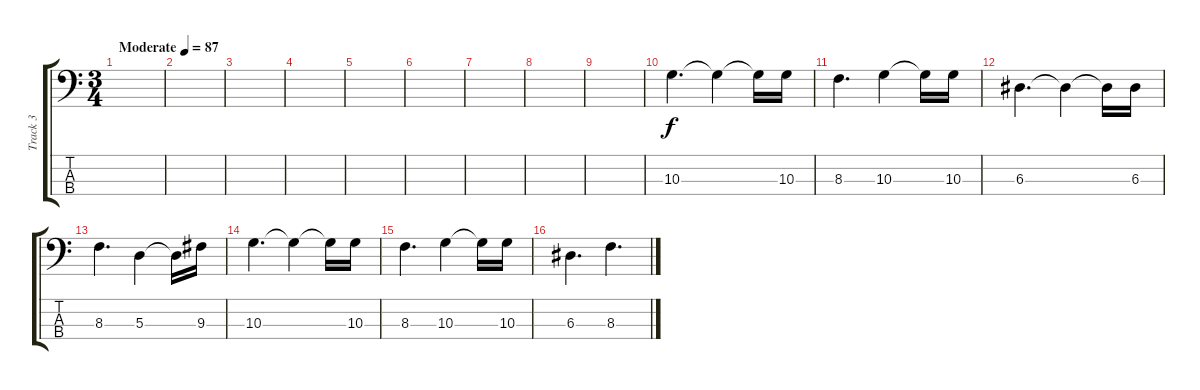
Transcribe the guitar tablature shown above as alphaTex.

\track ("Track 3" "Track 3") {instrument electricbassfinger}
\staff {score tabs}
\tuning (G2 D2 A1 E1) {hide}
\ts (3 4)
\tempo (87 "Moderate")
\clef f4
\ks c
|
|
|
|
|
|
|
|
|
10.3.4{d} 10.3{t}.4 10.3{t}.16 10.3.16 |
8.3.4{d} 10.3.4 10.3{t}.16 10.3.16 |
6.3.4{d} 6.3{t}.4 6.3{t}.16 6.3.16 |
8.3.4{d} 5.3.4 5.3{t}.16 9.3.16 |
10.3.4{d} 10.3{t}.4 10.3{t}.16 10.3.16 |
8.3.4{d} 10.3.4 10.3{t}.16 10.3.16 |
6.3.4{d} 8.3.4{d}
